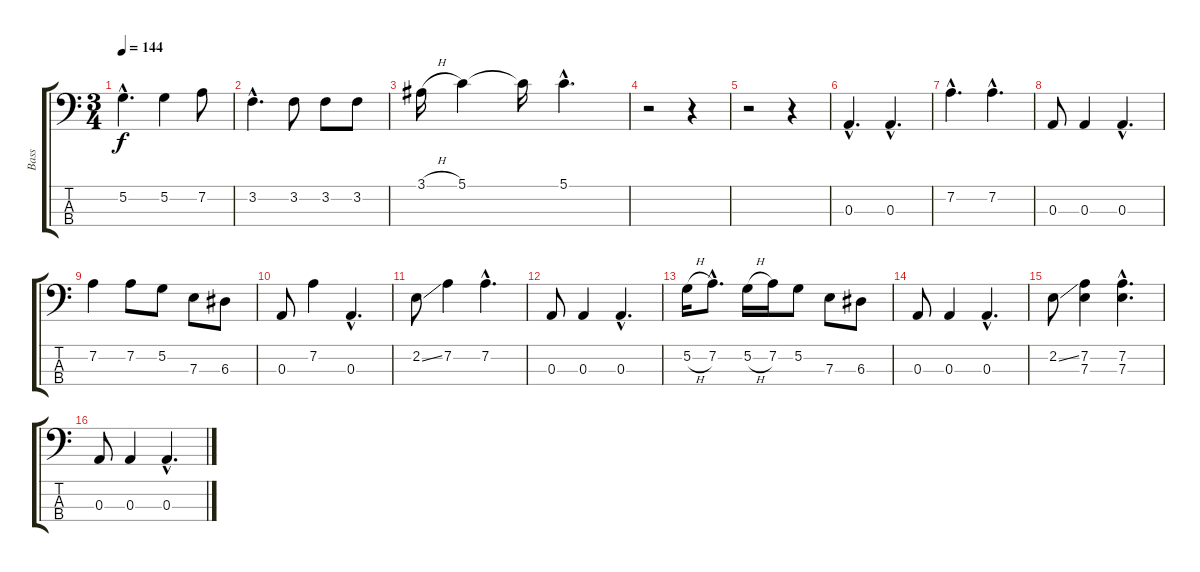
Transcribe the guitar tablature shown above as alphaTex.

\track ("Bass" "Bass") {instrument fretlessbass}
\staff {score tabs}
\tuning (G2 D2 A1 E1) {hide}
\ts (3 4)
\tempo 144
\clef f4
\ks c
5.2{hac}.4{d dy f} 5.2.4 7.2.8 |
3.2{hac}.4{d} 3.2.8 3.2.8 3.2.8 |
3.1{h}.16 5.1.4 5.1{t}.16 5.1{hac}.4{d} |
r.2 r.4 |
r.2 r.4 |
0.3{hac}.4{d} 0.3{hac}.4{d} |
7.2{hac}.4{d} 7.2{hac}.4{d} |
0.3.8 0.3.4 0.3{hac}.4{d} |
7.2.4 7.2.8 5.2.8 7.3.8 6.3.8 |
0.3.8 7.2.4 0.3{hac}.4{d} |
2.2{ss}.8 7.2.4 7.2{hac}.4{d} |
0.3.8 0.3.4 0.3{hac}.4{d} |
5.2{h}.16 7.2{hac}.8{d} 5.2{h}.16 7.2.16 5.2.8 7.3.8 6.3.8 |
0.3.8 0.3.4 0.3{hac}.4{d} |
2.2{ss}.8 (7.2 7.3).4 (7.2{hac} 7.3{hac}).4{d} |
0.3.8 0.3.4 0.3{hac}.4{d}
